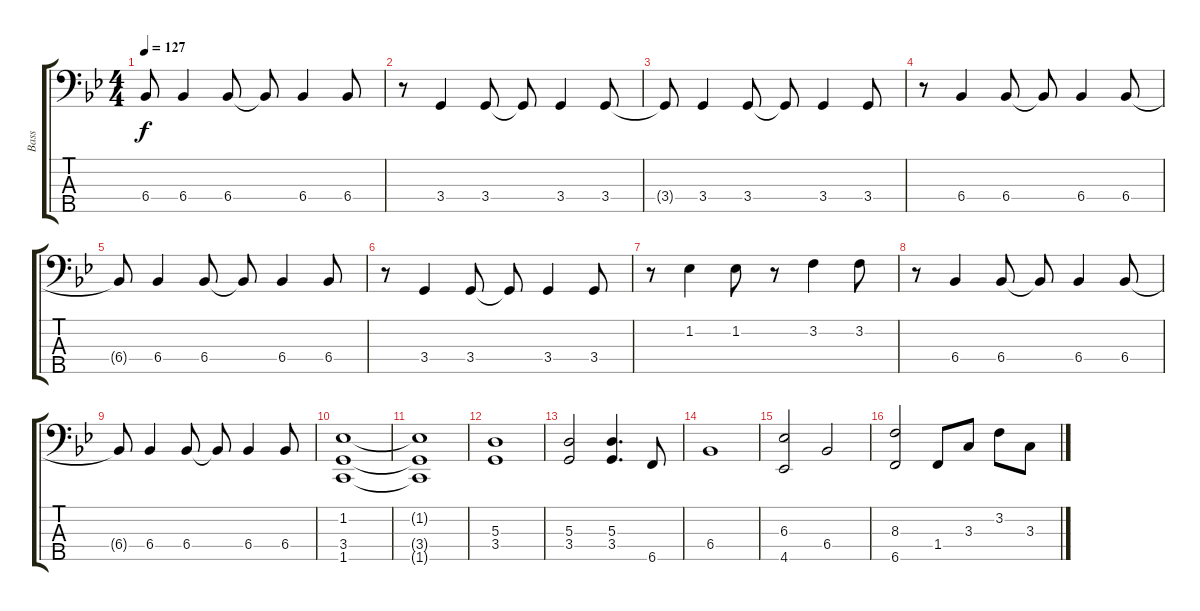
\track ("Bass" "Bass") {instrument electricbasspick}
\staff {score tabs}
\tuning (G2 D2 A1 E1 B0) {hide}
\ts (4 4)
\tempo 127
\clef f4
\ks bb
6.4.8{dy f} 6.4.4 6.4.8 6.4{t}.8 6.4.4 6.4.8 |
r.8 3.4.4 3.4.8 3.4{t}.8 3.4.4 3.4.8 |
3.4{t}.8 3.4.4 3.4.8 3.4{t}.8 3.4.4 3.4.8 |
r.8 6.4.4 6.4.8 6.4{t}.8 6.4.4 6.4.8 |
6.4{t}.8 6.4.4 6.4.8 6.4{t}.8 6.4.4 6.4.8 |
r.8 3.4.4 3.4.8 3.4{t}.8 3.4.4 3.4.8 |
r.8 1.2.4 1.2.8 r.8 3.2.4 3.2.8 |
r.8 6.4.4 6.4.8 6.4{t}.8 6.4.4 6.4.8 |
6.4{t}.8 6.4.4 6.4.8 6.4{t}.8 6.4.4 6.4.8 |
(1.2 3.4 1.5).1 |
(1.2{t} 3.4{t} 1.5{t}).1 |
(5.3 3.4).1 |
(5.3 3.4).2 (5.3 3.4).4{d} 6.5.8 |
6.4.1 |
(6.3 4.5).2 6.4.2 |
(8.3 6.5).2 1.4.8 3.3.8 3.2.8 3.3.8
